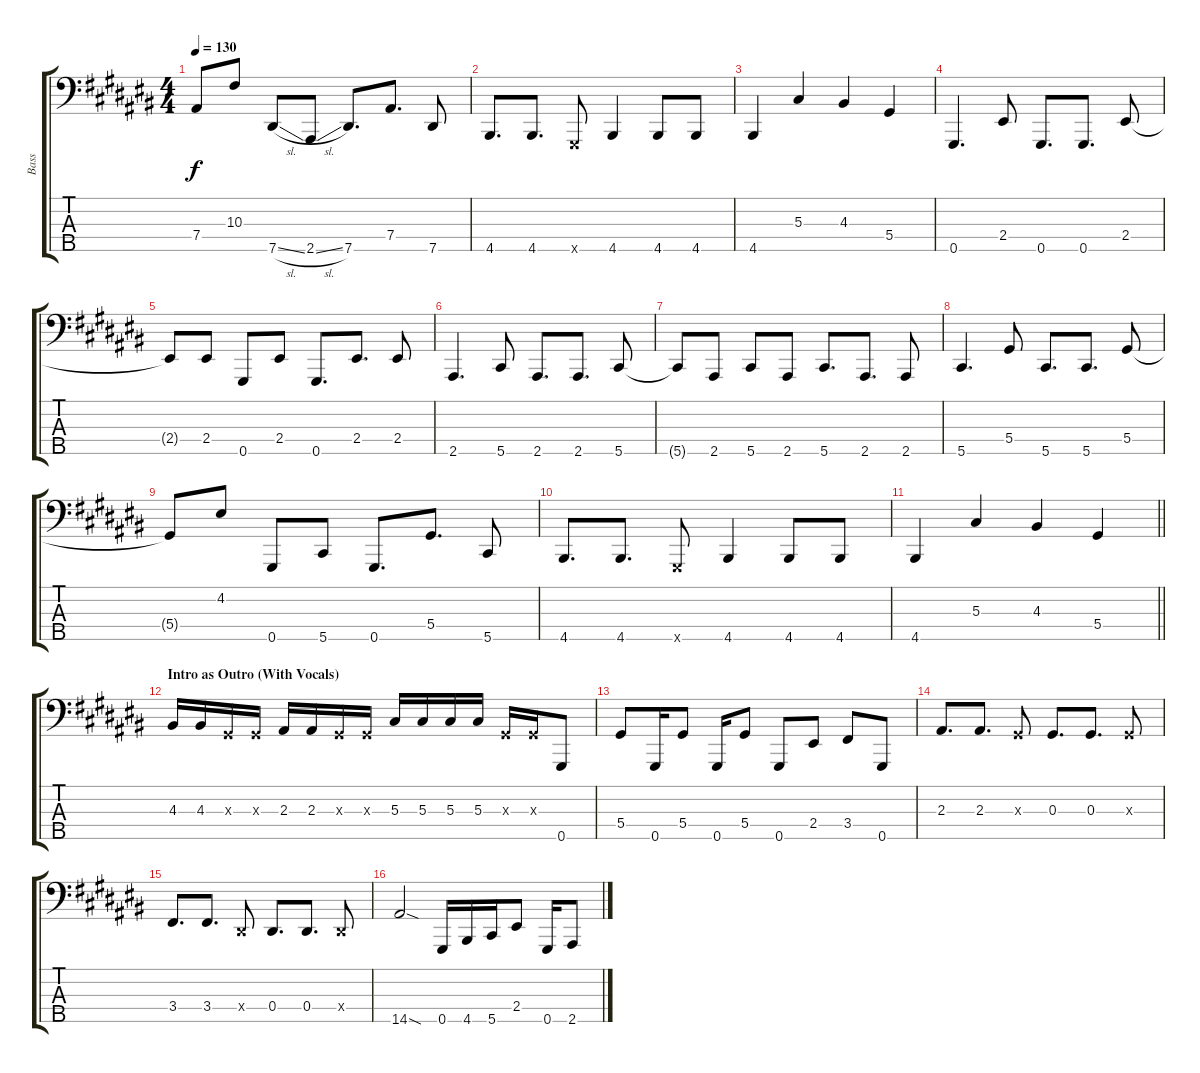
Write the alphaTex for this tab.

\track ("Bass" "Bass") {instrument electricbasspick}
\staff {score tabs}
\tuning (Gb2 Db2 Ab1 Eb1 Ab0) {hide}
\ts (4 4)
\tempo 130
\clef f4
\ks a#minor
7.4{t}.8{dy f} 10.3.8 7.5{sl}.8 2.5{sl}.8 7.5.8{d} 7.4.8{d} 7.5.8 |
4.5.8{d} 4.5.8{d} 0.5{x}.8 4.5.4 4.5.8 4.5.8 |
4.5.4 5.3.4 4.3.4 5.4.4 |
0.5.4{d} 2.4.8 0.5.8{d} 0.5.8{d} 2.4.8 |
2.4{t}.8 2.4.8 0.5.8 2.4.8 0.5.8{d} 2.4.8{d} 2.4.8 |
2.5.4{d} 5.5.8 2.5.8{d} 2.5.8{d} 5.5.8 |
5.5{t}.8 2.5.8 5.5.8 2.5.8 5.5.8{d} 2.5.8{d} 2.5.8 |
5.5.4{d} 5.4.8 5.5.8{d} 5.5.8{d} 5.4.8 |
5.4{t}.8 4.2.8 0.5.8 5.5.8 0.5.8{d} 5.4.8{d} 5.5.8 |
4.5.8{d} 4.5.8{d} 0.5{x}.8 4.5.4 4.5.8 4.5.8 |
\barLineRight lightlight
4.5.4 5.3.4 4.3.4 5.4.4 |
\section ("" "Intro as Outro (With Vocals)")
4.3.16 4.3.16 0.3{x}.16 0.3{x}.16 2.3.16 2.3.16 0.3{x}.16 0.3{x}.16 5.3.16 5.3.16 5.3.16 5.3.16 0.3{x}.16 0.3{x}.16 0.5.8 |
5.4.8{instrument slapbass1} 0.5.16 5.4.8 0.5.16 5.4.8 0.5.8 2.4.8{instrument electricbasspick} 3.4.8 0.5.8 |
2.3.8{d} 2.3.8{d} 0.3{x}.8 0.3.8{d} 0.3.8{d} 0.3{x}.8 |
3.4.8{d} 3.4.8{d} 0.4{x}.8 0.4.8{d} 0.4.8{d} 0.4{x}.8 |
14.5{sod}.2{instrument slapbass1} 0.5.16{instrument electricbasspick} 4.5.16 5.5.16 2.4.8 0.5.16 2.5.8
